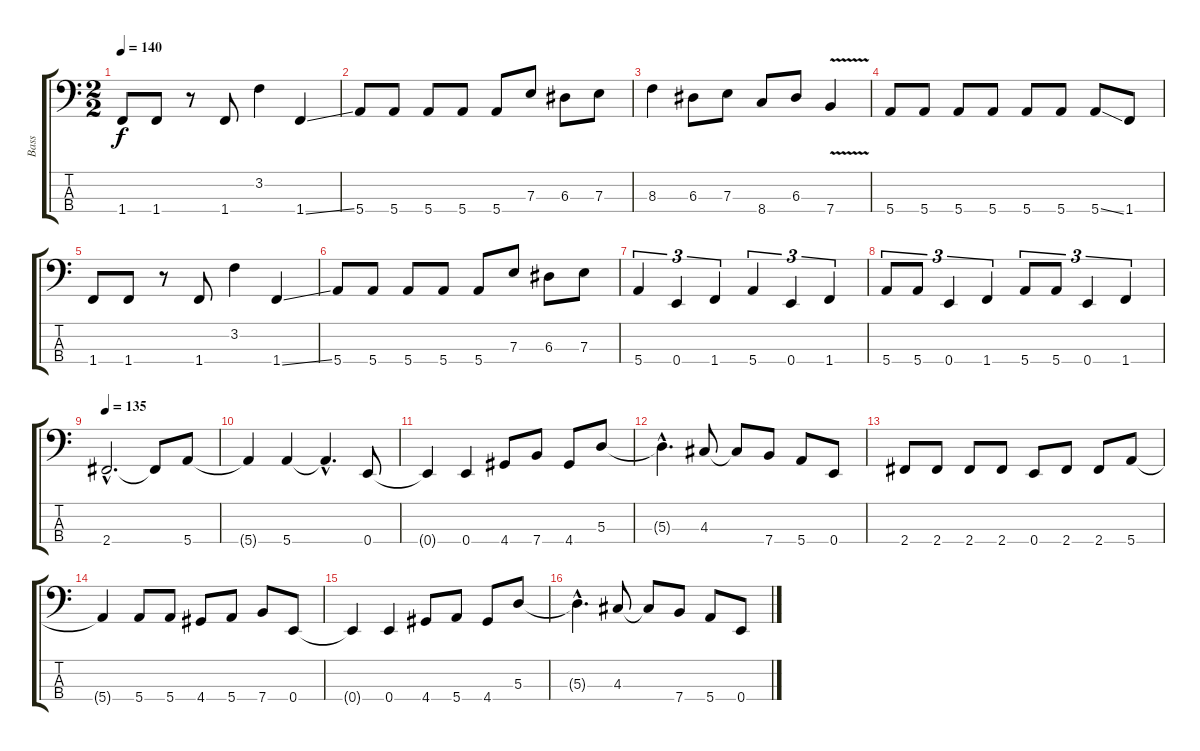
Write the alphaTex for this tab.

\track ("Bass" "Bass") {instrument electricbasspick}
\staff {score tabs}
\tuning (G2 D2 A1 E1) {hide}
\ts (2 2)
\tempo 140
\clef f4
\ks c
1.4.8{dy f} 1.4.8 r.8 1.4.8 3.2.4 1.4{ss}.4 |
5.4.8 5.4.8 5.4.8 5.4.8 5.4.8 7.3.8 6.3.8 7.3.8 |
8.3.4 6.3.8 7.3.8 8.4.8 6.3.8 7.4{v}.4 |
5.4.8 5.4.8 5.4.8 5.4.8 5.4.8 5.4.8 5.4{ss}.8 1.4.8 |
1.4.8 1.4.8 r.8 1.4.8 3.2.4 1.4{ss}.4 |
5.4.8 5.4.8 5.4.8 5.4.8 5.4.8 7.3.8 6.3.8 7.3.8 |
5.4.4{tu (3 2)} 0.4.4{tu (3 2)} 1.4.4{tu (3 2)} 5.4.4{tu (3 2)} 0.4.4{tu (3 2)} 1.4.4{tu (3 2)} |
5.4.8{tu (3 2)} 5.4.8{tu (3 2)} 0.4.4{tu (3 2)} 1.4.4{tu (3 2)} 5.4.8{tu (3 2)} 5.4.8{tu (3 2)} 0.4.4{tu (3 2)} 1.4.4{tu (3 2)} |
\tempo 135
2.4{hac}.2{d} 2.4{t}.8 5.4.8 |
5.4{t}.4 5.4.4 5.4{hac t}.4{d} 0.4.8 |
0.4{t}.4 0.4.4 4.4.8 7.4.8 4.4.8 5.3.8 |
5.3{hac t}.4{d} 4.3.8 4.3{t}.8 7.4.8 5.4.8 0.4.8 |
2.4.8 2.4.8 2.4.8 2.4.8 0.4.8 2.4.8 2.4.8 5.4.8 |
5.4{t}.4 5.4.8 5.4.8 4.4.8 5.4.8 7.4.8 0.4.8 |
0.4{t}.4 0.4.4 4.4.8 5.4.8 4.4.8 5.3.8 |
5.3{hac t}.4{d} 4.3.8 4.3{t}.8 7.4.8 5.4.8 0.4.8
